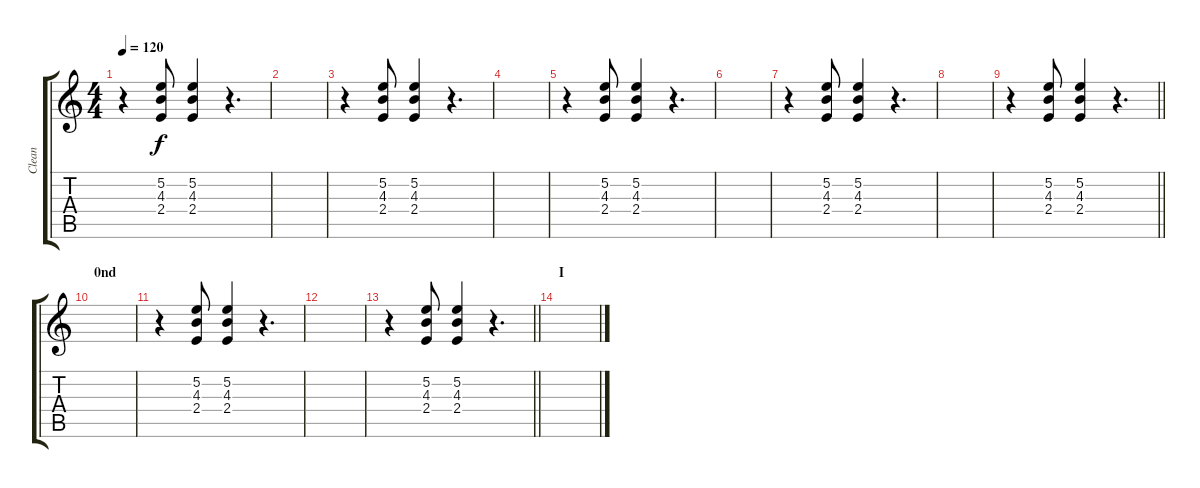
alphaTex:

\track ("Clean" "Clean") {instrument electricguitarclean}
\staff {score tabs}
\tuning (E4 B3 G3 D3 A2 E2) {hide}
\ts (4 4)
\tempo 120
\clef g2
\ks c
r.4{dy f} (5.2 4.3 2.4).8 (5.2 4.3 2.4).4 r.4{d} |
|
r.4 (5.2 4.3 2.4).8 (5.2 4.3 2.4).4 r.4{d} |
|
r.4 (5.2 4.3 2.4).8 (5.2 4.3 2.4).4 r.4{d} |
|
r.4 (5.2 4.3 2.4).8 (5.2 4.3 2.4).4 r.4{d} |
|
\barLineRight lightlight
r.4 (5.2 4.3 2.4).8 (5.2 4.3 2.4).4 r.4{d} |
\section ("" "0nd")
|
r.4 (5.2 4.3 2.4).8 (5.2 4.3 2.4).4 r.4{d} |
|
\barLineRight lightlight
r.4 (5.2 4.3 2.4).8 (5.2 4.3 2.4).4 r.4{d} |
\section ("" "I")
